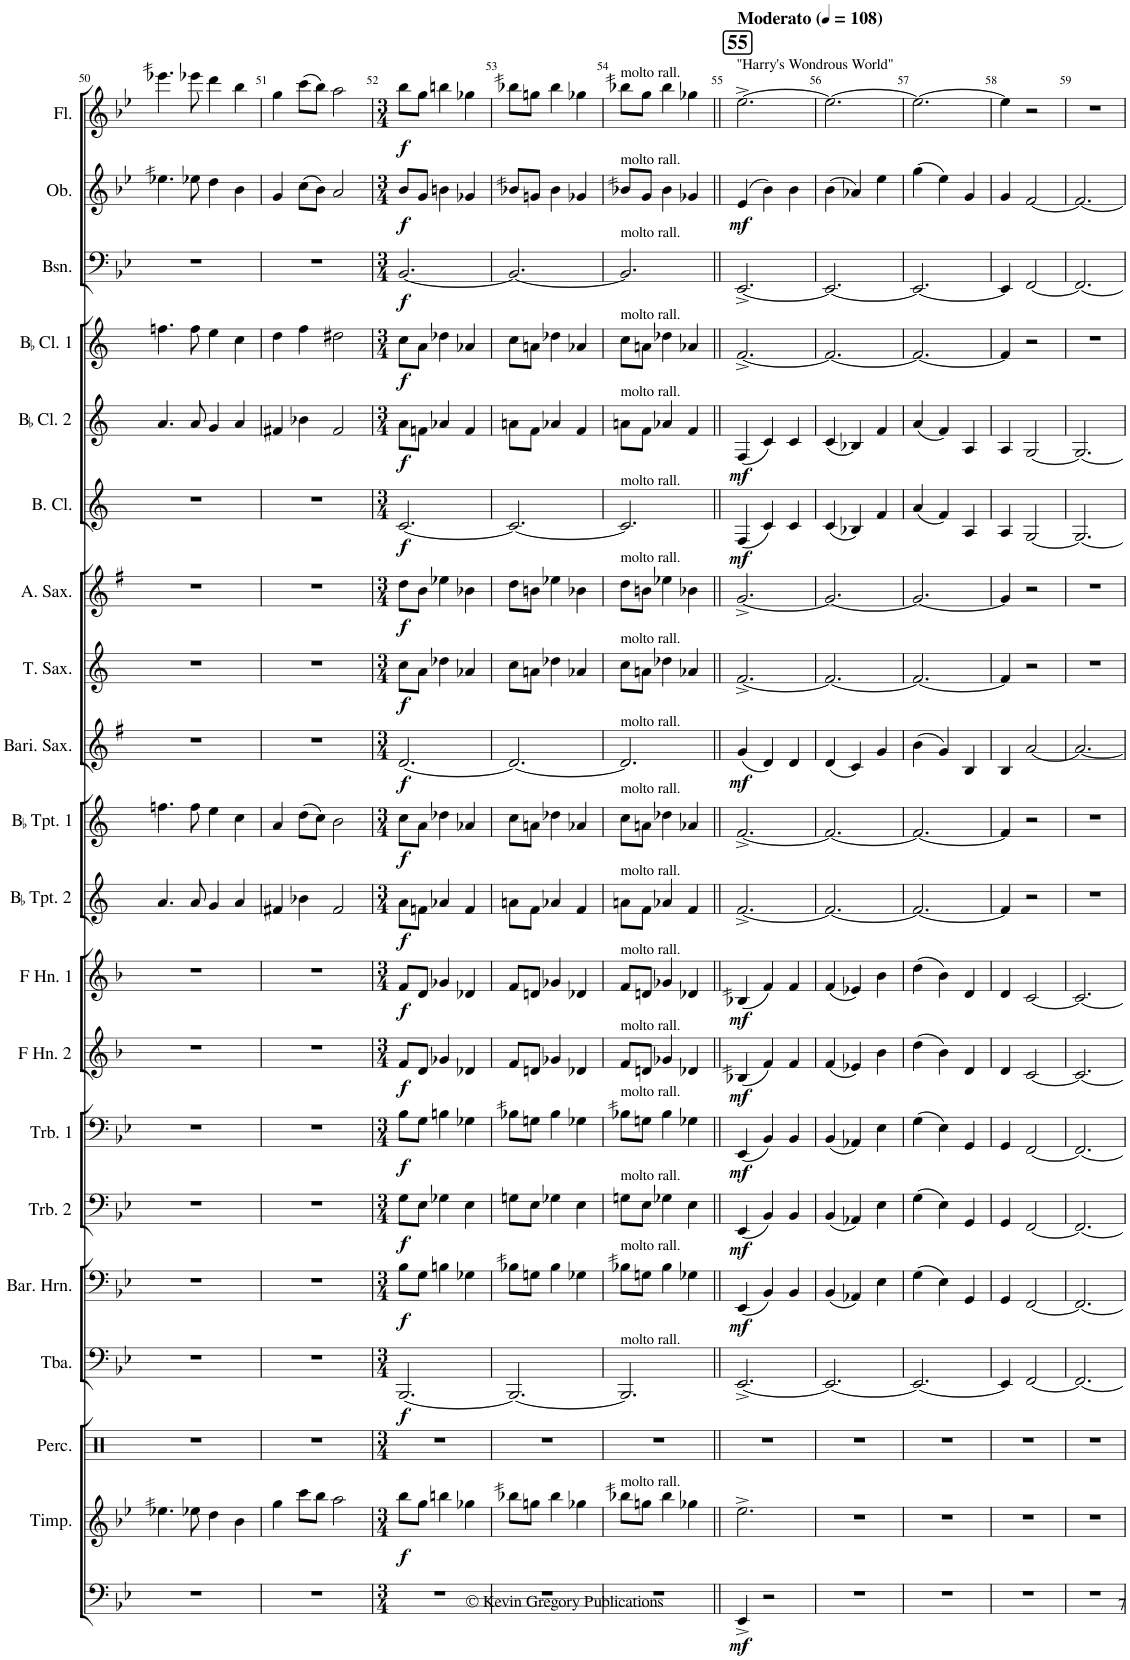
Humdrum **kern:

**kern	**dynam	**kern	**dynam	**kern	**kern	**dynam	**kern	**dynam	**kern	**dynam	**kern	**dynam	**kern	**dynam	**kern	**dynam	**kern	**dynam	**kern	**dynam	**kern	**dynam	**kern	**dynam	**kern	**dynam	**kern	**dynam	**kern	**dynam	**kern	**dynam	**kern	**dynam	**kern	**dynam	**kern	**dynam
*part20	*part20	*part19	*part19	*part18	*part17	*part17	*part16	*part16	*part15	*part15	*part14	*part14	*part13	*part13	*part12	*part12	*part11	*part11	*part10	*part10	*part9	*part9	*part8	*part8	*part7	*part7	*part6	*part6	*part5	*part5	*part4	*part4	*part3	*part3	*part2	*part2	*part1	*part1
*staff20	*staff20	*staff19	*staff19	*staff18	*staff17	*staff17	*staff16	*staff16	*staff15	*staff15	*staff14	*staff14	*staff13	*staff13	*staff12	*staff12	*staff11	*staff11	*staff10	*staff10	*staff9	*staff9	*staff8	*staff8	*staff7	*staff7	*staff6	*staff6	*staff5	*staff5	*staff4	*staff4	*staff3	*staff3	*staff2	*staff2	*staff1	*staff1
*I"Timpani	*	*I"Timpani	*	*I"Percussion	*I"Tuba	*	*I"Baritone	*	*I"Trombone 2	*	*I"Trombone 1	*	*I"F Horn 2	*	*I"F Horn 1	*	*I"BaccidentalFlat Trumpet 2	*	*I"BaccidentalFlat Trumpet 1	*	*I"Baritone Sax	*	*I"Tenor Sax	*	*I"Alto Sax	*	*I"Bass Clarinet	*	*I"BaccidentalFlat Clarinet 2	*	*I"BaccidentalFlat Clarinet 1	*	*I"Bassoon	*	*I"Oboe	*	*I"Flute	*
*I'Timp	*	*I'Timp.	*	*I'Perc.	*I'Tba.	*	*	*	*I'Trb. 2	*	*I'Trb. 1	*	*I'F Hn. 2	*	*I'F Hn. 1	*	*I'BaccidentalFlat Tpt. 2	*	*I'BaccidentalFlat Tpt. 1	*	*I'Bari. Sax.	*	*I'T. Sax.	*	*I'A. Sax.	*	*I'B. Cl.	*	*I'BaccidentalFlat Cl. 2	*	*I'BaccidentalFlat Cl. 1	*	*I'Bsn.	*	*I'Ob.	*	*I'Fl.	*
!!LO:PB:g=z
*clefF4	*	*clefG2	*	*clefX	*clefF4	*	*clefF4	*	*clefF4	*	*clefF4	*	*clefG2	*	*clefG2	*	*clefG2	*	*clefG2	*	*clefG2	*	*clefG2	*	*clefG2	*	*clefG2	*	*clefG2	*	*clefG2	*	*clefF4	*	*clefG2	*	*clefG2	*
*	*	*Trd-14c-24	*	*	*	*	*	*	*	*	*	*	*Trd4c7	*	*Trd4c7	*	*Trd1c2	*	*Trd1c2	*	*Trd12c21	*	*Trd8c14	*	*Trd5c9	*	*Trd8c14	*	*Trd1c2	*	*Trd1c2	*	*	*	*	*	*	*
*k[b-e-]	*	*k[b-e-]	*	*k[]	*k[b-e-]	*	*k[b-e-]	*	*k[b-e-]	*	*k[b-e-]	*	*k[b-]	*	*k[b-]	*	*k[]	*	*k[]	*	*k[f#]	*	*k[]	*	*k[f#]	*	*k[]	*	*k[]	*	*k[]	*	*k[b-e-]	*	*k[b-e-]	*	*k[b-e-]	*
*M4/4	*	*M4/4	*	*M4/4	*M4/4	*	*M4/4	*	*M4/4	*	*M4/4	*	*M4/4	*	*M4/4	*	*M4/4	*	*M4/4	*	*M4/4	*	*M4/4	*	*M4/4	*	*M4/4	*	*M4/4	*	*M4/4	*	*M4/4	*	*M4/4	*	*M4/4	*
=50	=50	=50	=50	=50	=50	=50	=50	=50	=50	=50	=50	=50	=50	=50	=50	=50	=50	=50	=50	=50	=50	=50	=50	=50	=50	=50	=50	=50	=50	=50	=50	=50	=50	=50	=50	=50	=50	=50
1r	.	4.ee-X\	.	1r	1r	.	1r	.	1r	.	1r	.	1r	.	1r	.	4.a/	.	4.ffn\	.	1r	.	1r	.	1r	.	1r	.	4.a/	.	4.ffn\	.	1r	.	4.ee-X\	.	4.eee-X\	.
.	.	8ee-X\	.	.	.	.	.	.	.	.	.	.	.	.	.	.	8a/	.	8ff\	.	.	.	.	.	.	.	.	.	8a/	.	8ff\	.	.	.	8ee-X\	.	8eee-X\	.
.	.	4dd\	.	.	.	.	.	.	.	.	.	.	.	.	.	.	4g/	.	4ee\	.	.	.	.	.	.	.	.	.	4g/	.	4ee\	.	.	.	4dd\	.	4ddd\	.
.	.	4b-\	.	.	.	.	.	.	.	.	.	.	.	.	.	.	4a/	.	4cc\	.	.	.	.	.	.	.	.	.	4a/	.	4cc\	.	.	.	4b-\	.	4bb-\	.
=51	=51	=51	=51	=51	=51	=51	=51	=51	=51	=51	=51	=51	=51	=51	=51	=51	=51	=51	=51	=51	=51	=51	=51	=51	=51	=51	=51	=51	=51	=51	=51	=51	=51	=51	=51	=51	=51	=51
1r	.	4gg\	.	1r	1r	.	1r	.	1r	.	1r	.	1r	.	1r	.	4f#X/	.	4a/	.	1r	.	1r	.	1r	.	1r	.	4f#X/	.	4dd\	.	1r	.	4g/	.	4gg\	.
.	.	8ccc\L	.	.	.	.	.	.	.	.	.	.	.	.	.	.	4b-X\	.	(8dd\L	.	.	.	.	.	.	.	.	.	4b-X\	.	4ff\	.	.	.	(8cc\L	.	(8ccc\L	.
.	.	8bb-\J	.	.	.	.	.	.	.	.	.	.	.	.	.	.	.	.	8cc\J)	.	.	.	.	.	.	.	.	.	.	.	.	.	.	.	8b-\J)	.	8bb-\J)	.
.	.	2aa\	.	.	.	.	.	.	.	.	.	.	.	.	.	.	2f#/	.	2b\	.	.	.	.	.	.	.	.	.	2f#/	.	2dd#X\	.	.	.	2a/	.	2aa\	.
=52	=52	=52	=52	=52	=52	=52	=52	=52	=52	=52	=52	=52	=52	=52	=52	=52	=52	=52	=52	=52	=52	=52	=52	=52	=52	=52	=52	=52	=52	=52	=52	=52	=52	=52	=52	=52	=52	=52
*M3/4	*	*M3/4	*	*M3/4	*M3/4	*	*M3/4	*	*M3/4	*	*M3/4	*	*M3/4	*	*M3/4	*	*M3/4	*	*M3/4	*	*M3/4	*	*M3/4	*	*M3/4	*	*M3/4	*	*M3/4	*	*M3/4	*	*M3/4	*	*M3/4	*	*M3/4	*
!	!	!	!LO:DY:b	!	!	!LO:DY:b	!	!LO:DY:b	!	!LO:DY:b	!	!LO:DY:b	!	!LO:DY:b	!	!LO:DY:b	!	!LO:DY:b	!	!LO:DY:b	!	!LO:DY:b	!	!LO:DY:b	!	!LO:DY:b	!	!LO:DY:b	!	!LO:DY:b	!	!LO:DY:b	!	!LO:DY:b	!	!LO:DY:b	!	!LO:DY:b
2.r	.	8bb-\L	f	2.r	[2.BBB-/	f	8B-\L	f	8G\L	f	8B-\L	f	8f/L	f	8f/L	f	8a\L	f	8cc\L	f	[2.d/	f	8cc\L	f	8dd\L	f	[2.c/	f	8a\L	f	8cc\L	f	[2.BB-/	f	8b-/L	f	8bb-\L	f
.	.	8gg\J	.	.	.	.	8G\J	.	8E-\J	.	8G\J	.	8d/J	.	8d/J	.	8fn\J	.	8a\J	.	.	.	8a\J	.	8b\J	.	.	.	8fn\J	.	8a\J	.	.	.	8g/J	.	8gg\J	.
.	.	4bbn\	.	.	.	.	4Bn\	.	4G-X\	.	4Bn\	.	4g-X/	.	4g-X/	.	4a-X/	.	4dd-X\	.	.	.	4dd-X\	.	4ee-X\	.	.	.	4a-X/	.	4dd-X\	.	.	.	4bn\	.	4bbn\	.
.	.	4gg-X\	.	.	.	.	4G-X\	.	4E-\	.	4G-X\	.	4d-X/	.	4d-X/	.	4f/	.	4a-X/	.	.	.	4a-X/	.	4b-X\	.	.	.	4f/	.	4a-X/	.	.	.	4g-X/	.	4gg-X\	.
=53	=53	=53	=53	=53	=53	=53	=53	=53	=53	=53	=53	=53	=53	=53	=53	=53	=53	=53	=53	=53	=53	=53	=53	=53	=53	=53	=53	=53	=53	=53	=53	=53	=53	=53	=53	=53	=53	=53
2.r	.	8bb-X\L	.	2.r	2.BBB-/_	.	8B-X\L	.	8Gn\L	.	8B-X\L	.	8f/L	.	8f/L	.	8an\L	.	8cc\L	.	2.d/_	.	8cc\L	.	8dd\L	.	2.c/_	.	8an\L	.	8cc\L	.	2.BB-/_	.	8b-X/L	.	8bb-X\L	.
.	.	8ggn\J	.	.	.	.	8Gn\J	.	8E-\J	.	8Gn\J	.	8dn/J	.	8dn/J	.	8f\J	.	8an\J	.	.	.	8an\J	.	8bn\J	.	.	.	8f\J	.	8an\J	.	.	.	8gn/J	.	8ggn\J	.
.	.	4bb\	.	.	.	.	4B\	.	4G-X\	.	4B\	.	4g-X/	.	4g-X/	.	4a-X/	.	4dd-X\	.	.	.	4dd-X\	.	4ee-X\	.	.	.	4a-X/	.	4dd-X\	.	.	.	4b\	.	4bb\	.
.	.	4gg-X\	.	.	.	.	4G-X\	.	4E-\	.	4G-X\	.	4d-X/	.	4d-X/	.	4f/	.	4a-X/	.	.	.	4a-X/	.	4b-X\	.	.	.	4f/	.	4a-X/	.	.	.	4g-X/	.	4gg-X\	.
=54	=54	=54	=54	=54	=54	=54	=54	=54	=54	=54	=54	=54	=54	=54	=54	=54	=54	=54	=54	=54	=54	=54	=54	=54	=54	=54	=54	=54	=54	=54	=54	=54	=54	=54	=54	=54	=54	=54
!	!	!	!	!	!	!	!	!	!	!	!	!	!	!	!	!	!	!	!	!	!	!	!	!	!	!	!	!	!	!	!	!	!	!	!	!	!LO:TX:a:t=molto rall.	!
!	!	!	!	!	!	!	!	!	!	!	!	!	!	!	!	!	!	!	!	!	!	!	!	!	!	!	!	!	!	!	!	!	!	!	!LO:TX:a:t=molto rall.	!	!	!
!	!	!	!	!	!	!	!	!	!	!	!	!	!	!	!	!	!	!	!	!	!	!	!	!	!	!	!	!	!	!	!	!	!LO:TX:a:t=molto rall.	!	!	!	!	!
!	!	!	!	!	!	!	!	!	!	!	!	!	!	!	!	!	!	!	!	!	!	!	!	!	!	!	!	!	!	!	!LO:TX:a:t=molto rall.	!	!	!	!	!	!	!
!	!	!	!	!	!	!	!	!	!	!	!	!	!	!	!	!	!	!	!	!	!	!	!	!	!	!	!	!	!LO:TX:a:t=molto rall.	!	!	!	!	!	!	!	!	!
!	!	!	!	!	!	!	!	!	!	!	!	!	!	!	!	!	!	!	!	!	!	!	!	!	!	!	!LO:TX:a:t=molto rall.	!	!	!	!	!	!	!	!	!	!	!
!	!	!	!	!	!	!	!	!	!	!	!	!	!	!	!	!	!	!	!	!	!	!	!	!	!LO:TX:a:t=molto rall.	!	!	!	!	!	!	!	!	!	!	!	!	!
!	!	!	!	!	!	!	!	!	!	!	!	!	!	!	!	!	!	!	!	!	!	!	!LO:TX:a:t=molto rall.	!	!	!	!	!	!	!	!	!	!	!	!	!	!	!
!	!	!	!	!	!	!	!	!	!	!	!	!	!	!	!	!	!	!	!	!	!LO:TX:a:t=molto rall.	!	!	!	!	!	!	!	!	!	!	!	!	!	!	!	!	!
!	!	!	!	!	!	!	!	!	!	!	!	!	!	!	!	!	!	!	!LO:TX:a:t=molto rall.	!	!	!	!	!	!	!	!	!	!	!	!	!	!	!	!	!	!	!
!	!	!	!	!	!	!	!	!	!	!	!	!	!	!	!	!	!LO:TX:a:t=molto rall.	!	!	!	!	!	!	!	!	!	!	!	!	!	!	!	!	!	!	!	!	!
!	!	!	!	!	!	!	!	!	!	!	!	!	!	!	!LO:TX:a:t=molto rall.	!	!	!	!	!	!	!	!	!	!	!	!	!	!	!	!	!	!	!	!	!	!	!
!	!	!	!	!	!	!	!	!	!	!	!	!	!LO:TX:a:t=molto rall.	!	!	!	!	!	!	!	!	!	!	!	!	!	!	!	!	!	!	!	!	!	!	!	!	!
!	!	!	!	!	!	!	!	!	!	!	!LO:TX:a:t=molto rall.	!	!	!	!	!	!	!	!	!	!	!	!	!	!	!	!	!	!	!	!	!	!	!	!	!	!	!
!	!	!	!	!	!	!	!	!	!LO:TX:a:t=molto rall.	!	!	!	!	!	!	!	!	!	!	!	!	!	!	!	!	!	!	!	!	!	!	!	!	!	!	!	!	!
!	!	!	!	!	!	!	!LO:TX:a:t=molto rall.	!	!	!	!	!	!	!	!	!	!	!	!	!	!	!	!	!	!	!	!	!	!	!	!	!	!	!	!	!	!	!
!	!	!	!	!	!LO:TX:a:t=molto rall.	!	!	!	!	!	!	!	!	!	!	!	!	!	!	!	!	!	!	!	!	!	!	!	!	!	!	!	!	!	!	!	!	!
!	!	!LO:TX:a:t=molto rall.	!	!	!	!	!	!	!	!	!	!	!	!	!	!	!	!	!	!	!	!	!	!	!	!	!	!	!	!	!	!	!	!	!	!	!	!
2.r	.	8bb-X\L	.	2.r	2.BBB-/]	.	8B-X\L	.	8Gn\L	.	8B-X\L	.	8f/L	.	8f/L	.	8an\L	.	8cc\L	.	2.d/]	.	8cc\L	.	8dd\L	.	2.c/]	.	8an\L	.	8cc\L	.	2.BB-/]	.	8b-X/L	.	8bb-X\L	.
.	.	8ggn\J	.	.	.	.	8Gn\J	.	8E-\J	.	8Gn\J	.	8dn/J	.	8dn/J	.	8f\J	.	8an\J	.	.	.	8an\J	.	8bn\J	.	.	.	8f\J	.	8an\J	.	.	.	8g/J	.	8gg\J	.
.	.	4bb\	.	.	.	.	4B\	.	4G-X\	.	4B\	.	4g-X/	.	4g-X/	.	4a-X/	.	4dd-X\	.	.	.	4dd-X\	.	4ee-X\	.	.	.	4a-X/	.	4dd-X\	.	.	.	4b\	.	4bb\	.
.	.	4gg-X\	.	.	.	.	4G-X\	.	4E-\	.	4G-X\	.	4d-X/	.	4d-X/	.	4f/	.	4a-X/	.	.	.	4a-X/	.	4b-X\	.	.	.	4f/	.	4a-X/	.	.	.	4g-X/	.	4gg-X\	.
=55||	=55||	=55||	=55||	=55||	=55||	=55||	=55||	=55||	=55||	=55||	=55||	=55||	=55||	=55||	=55||	=55||	=55||	=55||	=55||	=55||	=55||	=55||	=55||	=55||	=55||	=55||	=55||	=55||	=55||	=55||	=55||	=55||	=55||	=55||	=55||	=55||	=55||	=55||
*	*	*	*	*	*	*	*	*	*	*	*	*	*	*	*	*	*	*	*	*	*	*	*	*	*	*	*	*	*	*	*	*	*	*	*	*	*MM108	*
!	!	!	!	!	!	!	!	!	!	!	!	!	!	!	!	!	!	!	!	!	!	!	!	!	!	!	!	!	!	!	!	!	!	!	!	!	!LO:TX:a:t="Harry's Wondrous World"	!
!	!	!	!	!	!	!	!	!	!	!	!	!	!	!	!	!	!	!	!	!	!	!	!	!	!	!	!	!	!	!	!	!	!	!	!	!	!LO:TX:a:B:t=Moderato	!
!	!	!	!	!	!	!	!	!	!	!	!	!	!	!	!	!	!	!	!	!	!	!	!	!	!	!	!	!	!	!	!	!	!	!	!	!	!LO:TX:a:B:t=55	!
!	!LO:DY:b	!	!	!	!	!	!	!LO:DY:b	!	!LO:DY:b	!	!LO:DY:b	!	!LO:DY:b	!	!LO:DY:b	!	!	!	!	!	!LO:DY:b	!	!	!	!	!	!LO:DY:b	!	!LO:DY:b	!	!	!	!	!	!LO:DY:b	!	!
4EE-^/	mf	2.ee-^\	.	2.r	[2.EE-^/	.	(4EE-/	mf	(4EE-/	mf	(4EE-/	mf	(4B-X/	mf	(4B-X/	mf	[2.f^/	.	[2.f^/	.	(4g/	mf	[2.f^/	.	[2.g^/	.	(4F/	mf	(4F/	mf	[2.f^/	.	[2.EE-^/	.	(4e-/	mf	[2.ee-^\	.
2r	.	.	.	.	.	.	4BB-/)	.	4BB-/)	.	4BB-/)	.	4f/)	.	4f/)	.	.	.	.	.	4d/)	.	.	.	.	.	4c/)	.	4c/)	.	.	.	.	.	4b-\)	.	.	.
.	.	.	.	.	.	.	4BB-/	.	4BB-/	.	4BB-/	.	4f/	.	4f/	.	.	.	.	.	4d/	.	.	.	.	.	4c/	.	4c/	.	.	.	.	.	4b-\	.	.	.
=56	=56	=56	=56	=56	=56	=56	=56	=56	=56	=56	=56	=56	=56	=56	=56	=56	=56	=56	=56	=56	=56	=56	=56	=56	=56	=56	=56	=56	=56	=56	=56	=56	=56	=56	=56	=56	=56	=56
2.r	.	2.r	.	2.r	2.EE-/_	.	(4BB-/	.	(4BB-/	.	(4BB-/	.	(4f/	.	(4f/	.	2.f/_	.	2.f/_	.	(4d/	.	2.f/_	.	2.g/_	.	(4c/	.	(4c/	.	2.f/_	.	2.EE-/_	.	(4b-\	.	2.ee-\_	.
.	.	.	.	.	.	.	4AA-X/)	.	4AA-X/)	.	4AA-X/)	.	4e-X/)	.	4e-X/)	.	.	.	.	.	4c/)	.	.	.	.	.	4B-X/)	.	4B-X/)	.	.	.	.	.	4a-X/)	.	.	.
.	.	.	.	.	.	.	4E-\	.	4E-\	.	4E-\	.	4b-\	.	4b-\	.	.	.	.	.	4g/	.	.	.	.	.	4f/	.	4f/	.	.	.	.	.	4ee-\	.	.	.
=57	=57	=57	=57	=57	=57	=57	=57	=57	=57	=57	=57	=57	=57	=57	=57	=57	=57	=57	=57	=57	=57	=57	=57	=57	=57	=57	=57	=57	=57	=57	=57	=57	=57	=57	=57	=57	=57	=57
2.r	.	2.r	.	2.r	2.EE-/_	.	(4G\	.	(4G\	.	(4G\	.	(4dd\	.	(4dd\	.	2.f/_	.	2.f/_	.	(4b\	.	2.f/_	.	2.g/_	.	(4a/	.	(4a/	.	2.f/_	.	2.EE-/_	.	(4gg\	.	2.ee-\_	.
.	.	.	.	.	.	.	4E-\)	.	4E-\)	.	4E-\)	.	4b-\)	.	4b-\)	.	.	.	.	.	4g/)	.	.	.	.	.	4f/)	.	4f/)	.	.	.	.	.	4ee-\)	.	.	.
.	.	.	.	.	.	.	4GG/	.	4GG/	.	4GG/	.	4d/	.	4d/	.	.	.	.	.	4B/	.	.	.	.	.	4A/	.	4A/	.	.	.	.	.	4g/	.	.	.
=58	=58	=58	=58	=58	=58	=58	=58	=58	=58	=58	=58	=58	=58	=58	=58	=58	=58	=58	=58	=58	=58	=58	=58	=58	=58	=58	=58	=58	=58	=58	=58	=58	=58	=58	=58	=58	=58	=58
2.r	.	2.r	.	2.r	4EE-/]	.	4GG/	.	4GG/	.	4GG/	.	4d/	.	4d/	.	4f/]	.	4f/]	.	4B/	.	4f/]	.	4g/]	.	4A/	.	4A/	.	4f/]	.	4EE-/]	.	4g/	.	4ee-\]	.
.	.	.	.	.	[2FF/	.	[2FF/	.	[2FF/	.	[2FF/	.	[2c/	.	[2c/	.	2r	.	2r	.	[2a/	.	2r	.	2r	.	[2G/	.	[2G/	.	2r	.	[2FF/	.	[2f/	.	2r	.
=59	=59	=59	=59	=59	=59	=59	=59	=59	=59	=59	=59	=59	=59	=59	=59	=59	=59	=59	=59	=59	=59	=59	=59	=59	=59	=59	=59	=59	=59	=59	=59	=59	=59	=59	=59	=59	=59	=59
2.r	.	2.r	.	2.r	2.FF/_	.	2.FF/_	.	2.FF/_	.	2.FF/_	.	2.c/_	.	2.c/_	.	2.r	.	2.r	.	2.a/_	.	2.r	.	2.r	.	2.G/_	.	2.G/_	.	2.r	.	2.FF/_	.	2.f/_	.	2.r	.
=	=	=	=	=	=	=	=	=	=	=	=	=	=	=	=	=	=	=	=	=	=	=	=	=	=	=	=	=	=	=	=	=	=	=	=	=	=	=
*-	*-	*-	*-	*-	*-	*-	*-	*-	*-	*-	*-	*-	*-	*-	*-	*-	*-	*-	*-	*-	*-	*-	*-	*-	*-	*-	*-	*-	*-	*-	*-	*-	*-	*-	*-	*-	*-	*-
